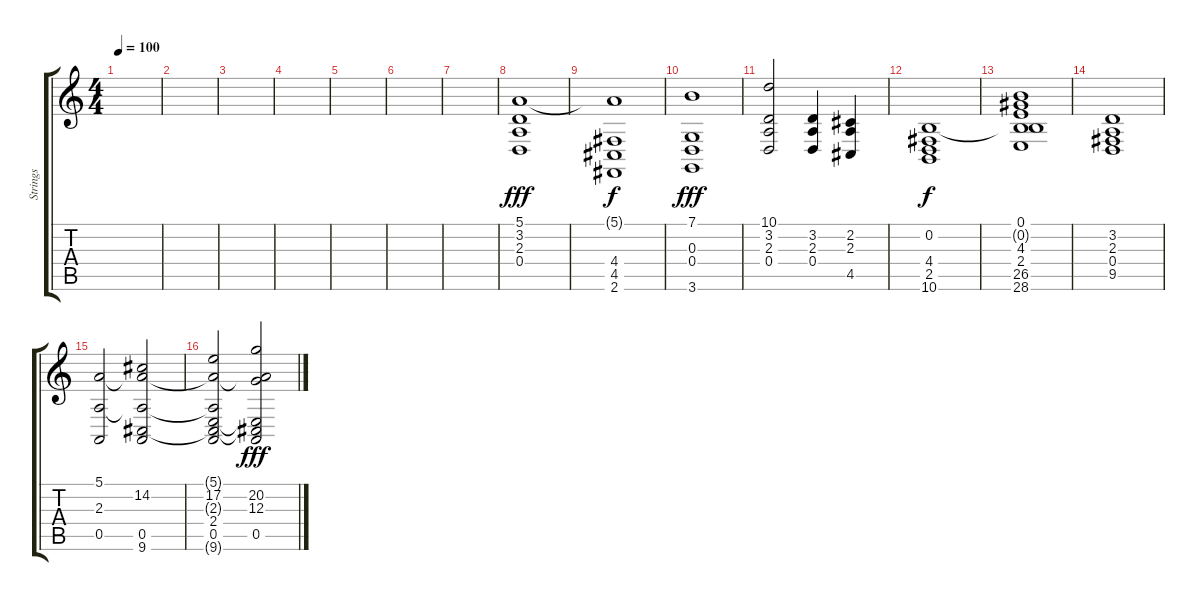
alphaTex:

\track ("Strings" "Strings") {instrument stringensemble2}
\staff {score tabs}
\tuning (E4 B3 G3 D3 A2 E2) {hide}
\ts (4 4)
\tempo 100
\clef g2
\ks c
|
|
|
|
|
|
|
(5.1 3.2 2.3 0.4).1{dy fff volume 13} |
(5.1{t} 4.4 4.5 2.6).1{dy f} |
(7.1 0.3 0.4 3.6).1{dy fff} |
(10.1 3.2 2.3 0.4).2 (3.2 2.3 0.4).4{volume 16 instrument tremolostrings} (2.2 2.3 4.5).4 |
(0.2 4.4 2.5 10.6).1{dy f} |
(0.1 0.2{t} 4.3 2.4 26.5 28.6).1{volume 13 instrument stringensemble2} |
(3.2 2.3 0.4 9.5).1 |
(5.1 2.3 0.5).2 (5.1{t} 14.2 2.3{t} 0.5 9.6).2 |
(5.1{t} 17.2 2.3{t} 2.4 0.5 9.6{t}).2 (5.1{t} 20.2 12.3 2.4{t} 0.5 9.6{t}).2{dy fff}
